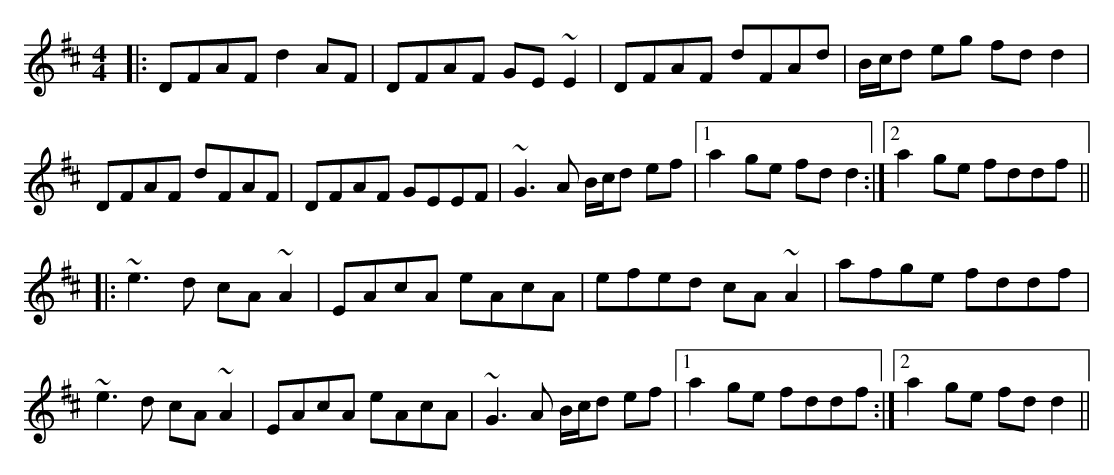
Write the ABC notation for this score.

X:1
M:4/4
K:D
|:DFAF d2 AF|DFAF GE~E2|DFAF dFAd|B/c/d eg fd d2|
DFAF dFAF|DFAF GEEF|~G3A B/c/d ef|1 a2 ge fd d2:|2 a2 ge fddf||
|:~e3d cA~A2|EAcA eAcA|efed cA~A2|afge fddf|
~e3d cA~A2|EAcA eAcA|~G3A B/c/d ef|1 a2 ge fddf:|2 a2 ge fd d2||
